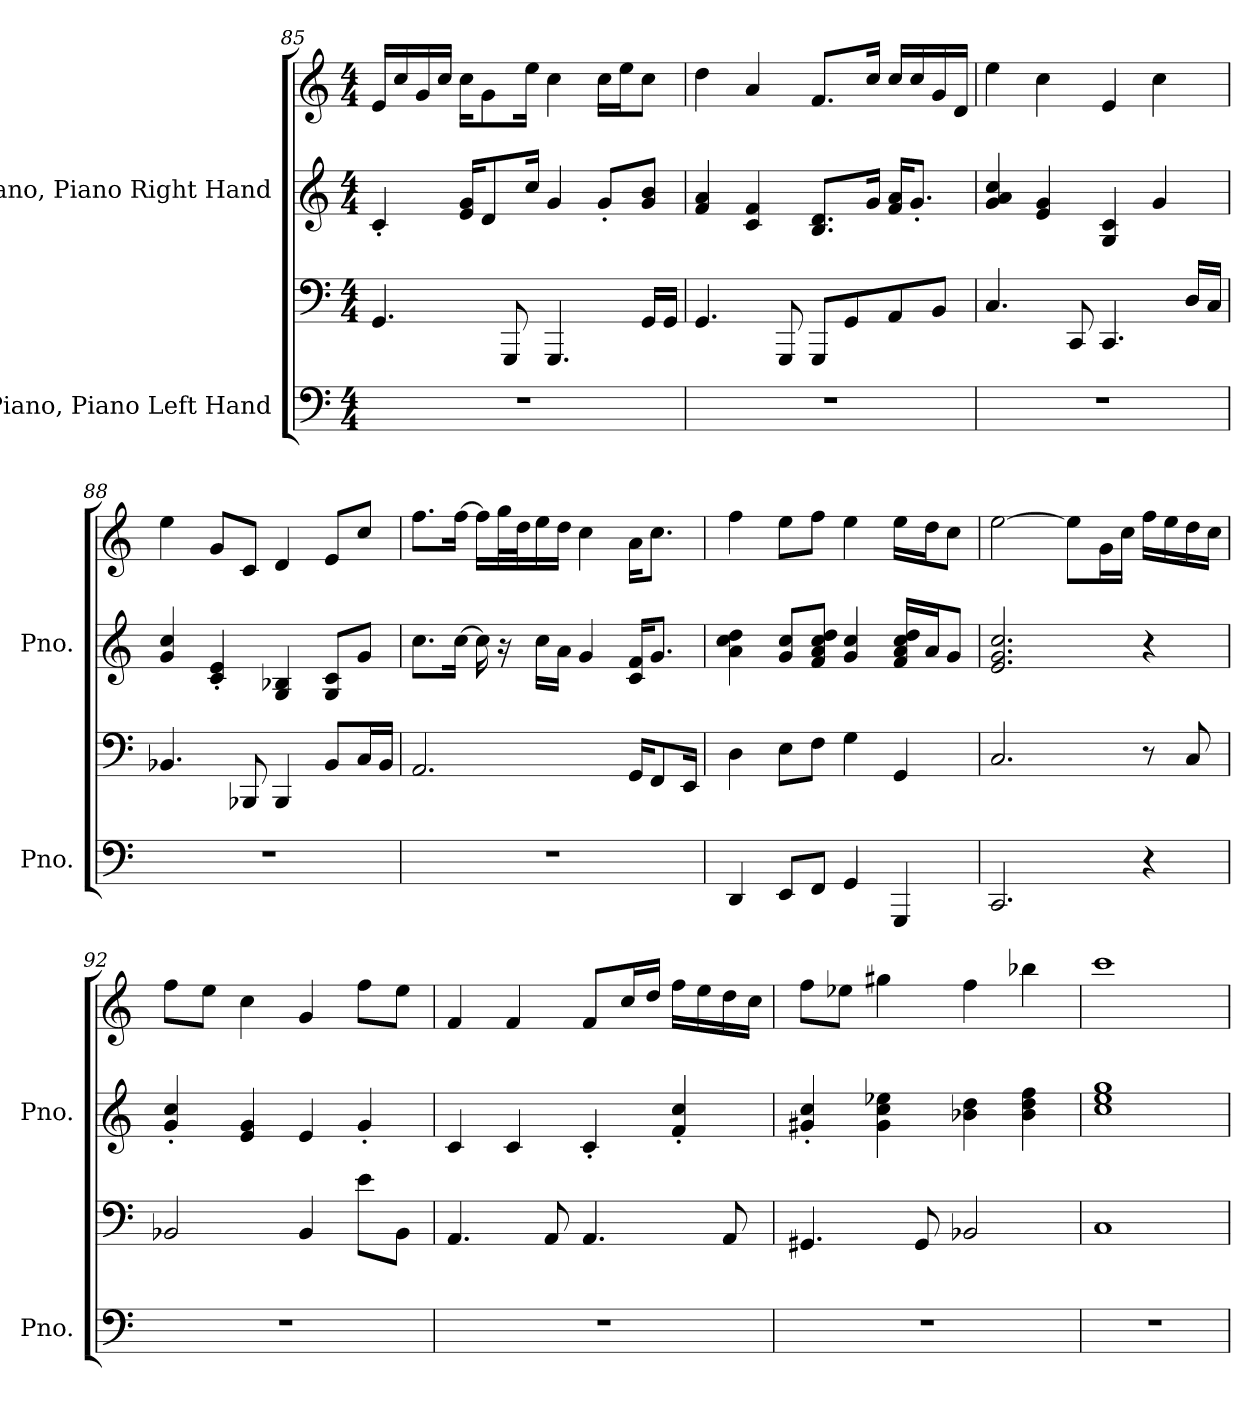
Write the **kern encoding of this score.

**kern	**kern	**kern	**kern
*part2	*part2	*part1	*part1
*staff4	*staff3	*staff2	*staff1
*I"Piano, Piano Left Hand	*	*I"Piano, Piano Right Hand	*
*I'Pno.	*	*I'Pno.	*
*clefF4	*clefF4	*clefG2	*clefG2
*k[]	*k[]	*k[]	*k[]
*M4/4	*M4/4	*M4/4	*M4/4
=85	=85	=85	=85
1r	4.GG/	4c'/	16e/LL
.	.	.	16cc/
.	.	.	16g/
.	.	.	16cc/JJ
.	.	16e/ 16g/KL	16cc\KL
.	.	8d/	8g\
.	8GGG/	.	.
.	.	16cc/Jk	16ee\Jk
.	4.GGG/	4g/	4cc\
.	.	8g'/L	16cc\LL
.	.	.	16ee\J
.	16GG/LL	8g/ 8b/J	8cc\J
.	16GG/JJ	.	.
!!LO:PB:g=z
=86	=86	=86	=86
1r	4.GG/	4f/ 4a/	4dd\
.	.	4c/ 4f/	4a/
.	8GGG/	.	.
.	8GGG/L	8.B/ 8.d/L	8.f/L
.	8GG/	.	.
.	.	16g/Jk	16cc/Jk
.	8AA/	16f/ 16a/KL	16cc/LL
.	.	8.g'/J	16cc/
.	8BB/J	.	16g/
.	.	.	16d/JJ
=87	=87	=87	=87
1r	4.C/	4g/ 4a/ 4cc/	4ee\
.	.	4e/ 4g/	4cc\
.	8CC/	.	.
.	4.CC/	4G/ 4c/	4e/
.	.	4g/	4cc\
.	16D/LL	.	.
.	16C/JJ	.	.
=88	=88	=88	=88
1r	4.BB-X/	4g/ 4cc/	4ee\
.	.	4c/' 4e/'	8g/L
.	8BBB-X/	.	8c/J
.	4BBB-/	4G/ 4B-X/	4d/
.	8BB-/L	8G/ 8c/L	8e/L
.	16C/L	8g/J	8cc/J
.	16BB-/JJ	.	.
=89	=89	=89	=89
1r	2.AA/	8.cc\L	8.ff\L
.	.	[16cc\Jk	[16ff\Jk
.	.	16cc\]	16ff\LL]
.	.	16r	32gg\L
.	.	.	32dd\J
.	.	16cc\LL	16ee\
.	.	16a\JJ	16dd\JJ
.	.	4g/	4cc\
.	16GG/KL	16c/ 16f/KL	16a\KL
.	8FF/	8.g/J	8.cc\J
.	16EE/Jk	.	.
!!LO:LB:g=z
=90	=90	=90	=90
4DD/	4D\	4a\ 4cc\ 4dd\	4ff\
8EE/L	8E\L	8g/ 8cc/L	8ee\L
8FF/J	8F\J	8f/ 8a/ 8cc/ 8dd/J	8ff\J
4GG/	4G\	4g/ 4cc/	4ee\
4GGG/	4GG/	16f/ 16a/ 16cc/ 16dd/LL	16ee\LL
.	.	16a/J	16dd\J
.	.	8g/J	8cc\J
=91	=91	=91	=91
2.CC/	2.C/	2.e/ 2.g/ 2.cc/	[2ee\
.	.	.	8ee\L]
.	.	.	16g\L
.	.	.	16cc\JJ
4r	8r	4r	16ff\LL
.	.	.	16ee\
.	8C/	.	16dd\
.	.	.	16cc\JJ
=92	=92	=92	=92
1r	2BB-X/	4g/' 4cc/'	8ff\L
.	.	.	8ee\J
.	.	4e/ 4g/	4cc\
.	4BB-/	4e/	4g/
.	8e\L	4g'/	8ff\L
.	8BB-\J	.	8ee\J
=93	=93	=93	=93
1r	4.AA/	4c/	4f/
.	.	4c/	4f/
.	8AA/	.	.
.	4.AA/	4c'/	8f/L
.	.	.	16cc/L
.	.	.	16dd/JJ
.	.	4f/' 4cc/'	16ff\LL
.	.	.	16ee\
.	8AA/	.	16dd\
.	.	.	16cc\JJ
!!LO:LB:g=z
=94	=94	=94	=94
1r	4.GG#X/	4g#X/' 4cc/'	8ff\L
.	.	.	8ee-X\J
.	.	4g#\ 4cc\ 4ee-X\	4gg#X\
.	8GG#/	.	.
.	2BB-X/	4b-X\ 4dd\	4ff\
.	.	4b-\ 4dd\ 4ff\	4bb-X\
=95	=95	=95	=95
1r	1C	1cc 1ee 1gg	1ccc
=	=	=	=
*-	*-	*-	*-
